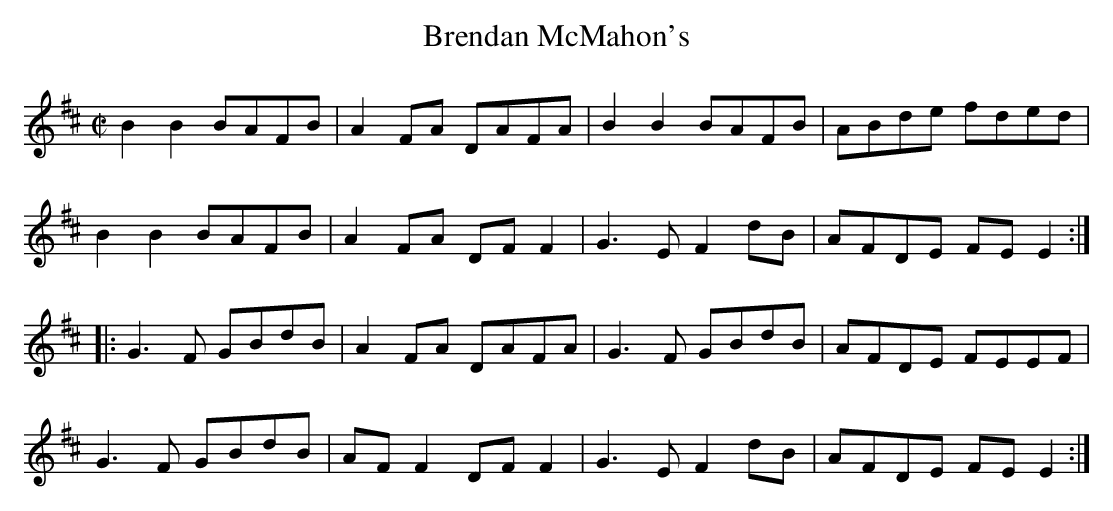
X:1
T:Brendan McMahon's
M:C|
K:Edor
B2B2 BAFB|A2FA DAFA|B2B2 BAFB|ABde fded|
B2B2 BAFB|A2FA DFF2|G3E F2dB|AFDE FEE2:|
|:G3F GBdB|A2FA DAFA|G3F GBdB|AFDE FEEF|
G3F GBdB|AFF2 DFF2|G3E F2dB|AFDE FEE2:|
